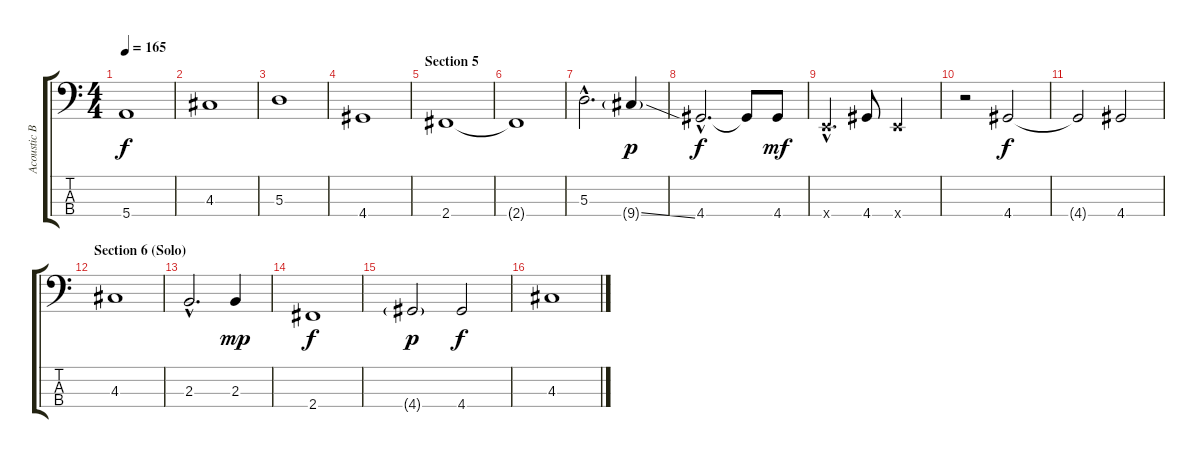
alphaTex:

\track ("Acoustic Bass" "Acoustic B") {instrument acousticbass}
\staff {score tabs}
\tuning (G2 D2 A1 E1) {hide}
\ts (4 4)
\tempo 165
\clef f4
\ks c
5.4.1{dy f} |
4.3.1 |
5.3.1 |
4.4.1 |
\section ("" "Section 5")
2.4.1 |
2.4{t}.1 |
5.3{hac}.2{d} 9.4{ss g}.4{dy p} |
4.4{hac}.2{d dy f} 4.4{t}.8 4.4.8{dy mf} |
0.4{hac x}.4{d} 4.4.8 0.4{x}.2 |
r.2 4.4.2{dy f} |
4.4{t}.2 4.4.2 |
\section ("" "Section 6 (Solo)")
4.3.1 |
2.3{hac}.2{d} 2.3.4{dy mp} |
2.4.1{dy f} |
4.4{g}.2{dy p} 4.4.2{dy f} |
4.3.1
